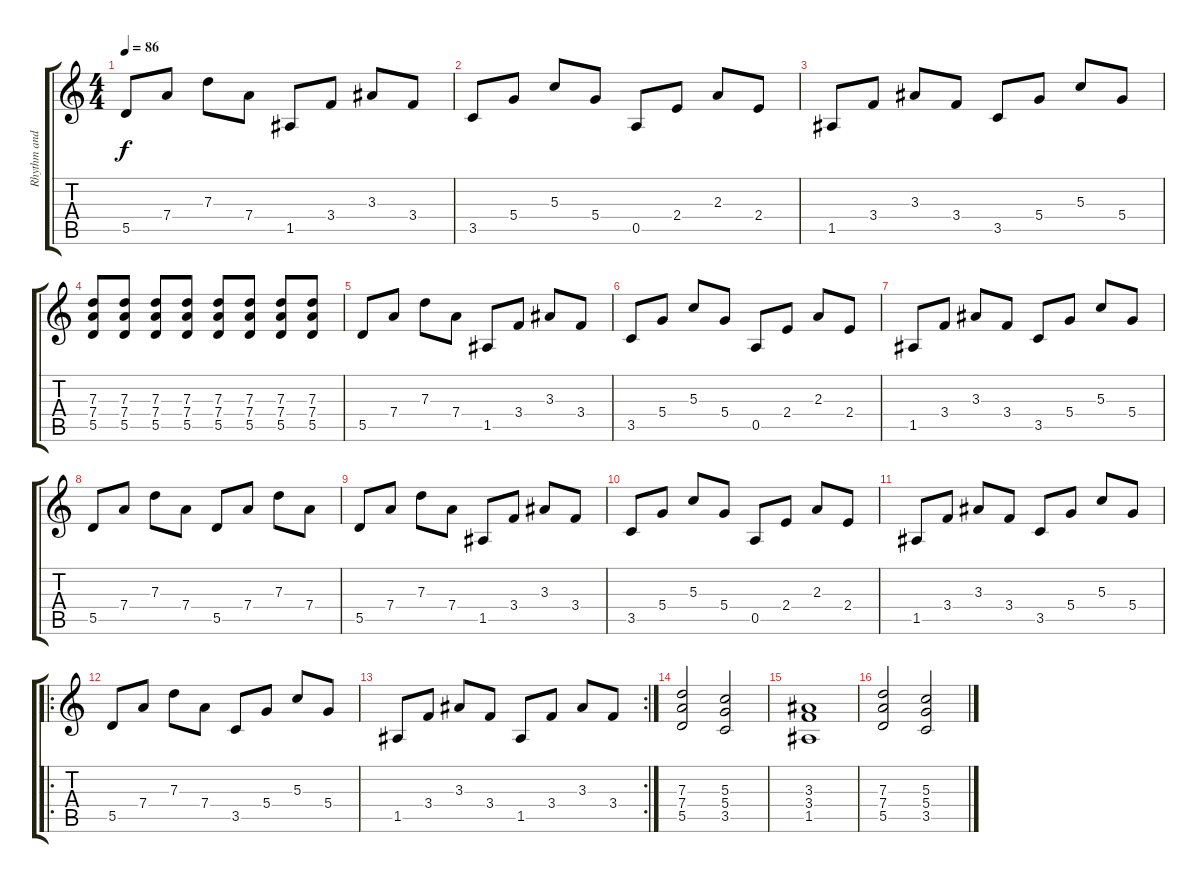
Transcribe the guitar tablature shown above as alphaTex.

\track ("Rhythm and Lead Guitar" "Rhythm and") {instrument distortionguitar}
\staff {score tabs}
\tuning (E4 B3 G3 D3 A2 E2) {hide}
\ts (4 4)
\tempo 86
\clef g2
\ks c
5.5.8{dy f} 7.4.8 7.3.8 7.4.8 1.5.8 3.4.8 3.3.8 3.4.8 |
3.5.8 5.4.8 5.3.8 5.4.8 0.5.8 2.4.8 2.3.8 2.4.8 |
1.5.8 3.4.8 3.3.8 3.4.8 3.5.8 5.4.8 5.3.8 5.4.8 |
(7.3 7.4 5.5).8 (7.3 7.4 5.5).8 (7.3 7.4 5.5).8 (7.3 7.4 5.5).8 (7.3 7.4 5.5).8 (7.3 7.4 5.5).8 (7.3 7.4 5.5).8 (7.3 7.4 5.5).8 |
5.5.8 7.4.8 7.3.8 7.4.8 1.5.8 3.4.8 3.3.8 3.4.8 |
3.5.8 5.4.8 5.3.8 5.4.8 0.5.8 2.4.8 2.3.8 2.4.8 |
1.5.8 3.4.8 3.3.8 3.4.8 3.5.8 5.4.8 5.3.8 5.4.8 |
5.5.8 7.4.8 7.3.8 7.4.8 5.5.8 7.4.8 7.3.8 7.4.8 |
5.5.8 7.4.8 7.3.8 7.4.8 1.5.8 3.4.8 3.3.8 3.4.8 |
3.5.8 5.4.8 5.3.8 5.4.8 0.5.8 2.4.8 2.3.8 2.4.8 |
1.5.8 3.4.8 3.3.8 3.4.8 3.5.8 5.4.8 5.3.8 5.4.8 |
\ro
5.5.8 7.4.8 7.3.8 7.4.8 3.5.8 5.4.8 5.3.8 5.4.8 |
\rc 2
1.5.8 3.4.8 3.3.8 3.4.8 1.5.8 3.4.8 3.3.8 3.4.8 |
(7.3 7.4 5.5).2 (5.3 5.4 3.5).2 |
(3.3 3.4 1.5).1 |
(7.3 7.4 5.5).2 (5.3 5.4 3.5).2
